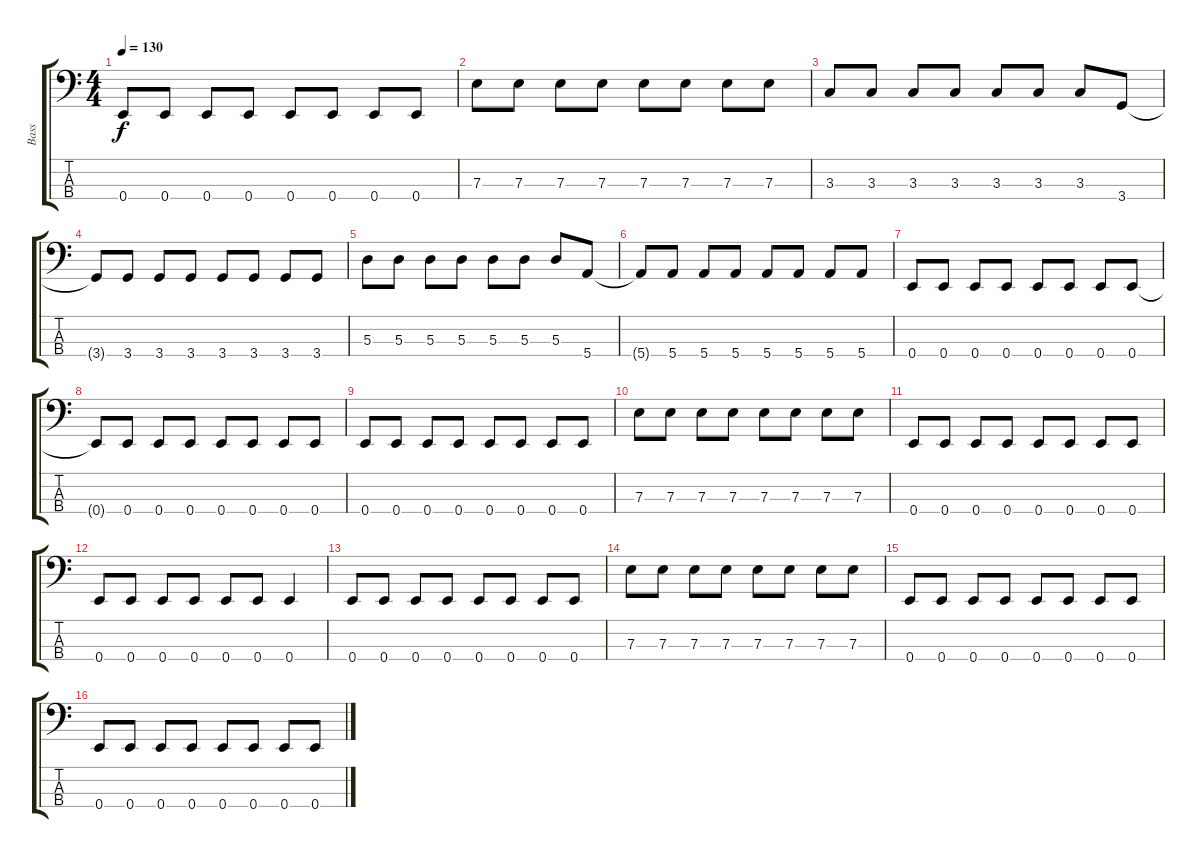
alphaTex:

\track ("Bass" "Bass") {instrument electricbassfinger}
\staff {score tabs}
\tuning (G2 D2 A1 E1) {hide}
\ts (4 4)
\tempo 130
\clef f4
\ks c
0.4.8{dy f} 0.4.8 0.4.8 0.4.8 0.4.8 0.4.8 0.4.8 0.4.8 |
7.3.8 7.3.8 7.3.8 7.3.8 7.3.8 7.3.8 7.3.8 7.3.8 |
3.3.8 3.3.8 3.3.8 3.3.8 3.3.8 3.3.8 3.3.8 3.4.8 |
3.4{t}.8 3.4.8 3.4.8 3.4.8 3.4.8 3.4.8 3.4.8 3.4.8 |
5.3.8 5.3.8 5.3.8 5.3.8 5.3.8 5.3.8 5.3.8 5.4.8 |
5.4{t}.8 5.4.8 5.4.8 5.4.8 5.4.8 5.4.8 5.4.8 5.4.8 |
0.4.8 0.4.8 0.4.8 0.4.8 0.4.8 0.4.8 0.4.8 0.4.8 |
0.4{t}.8 0.4.8 0.4.8 0.4.8 0.4.8 0.4.8 0.4.8 0.4.8 |
0.4.8 0.4.8 0.4.8 0.4.8 0.4.8 0.4.8 0.4.8 0.4.8 |
7.3.8 7.3.8 7.3.8 7.3.8 7.3.8 7.3.8 7.3.8 7.3.8 |
0.4.8 0.4.8 0.4.8 0.4.8 0.4.8 0.4.8 0.4.8 0.4.8 |
0.4.8 0.4.8 0.4.8 0.4.8 0.4.8 0.4.8 0.4.4 |
0.4.8 0.4.8 0.4.8 0.4.8 0.4.8 0.4.8 0.4.8 0.4.8 |
7.3.8 7.3.8 7.3.8 7.3.8 7.3.8 7.3.8 7.3.8 7.3.8 |
0.4.8 0.4.8 0.4.8 0.4.8 0.4.8 0.4.8 0.4.8 0.4.8 |
0.4.8 0.4.8 0.4.8 0.4.8 0.4.8 0.4.8 0.4.8 0.4.8
